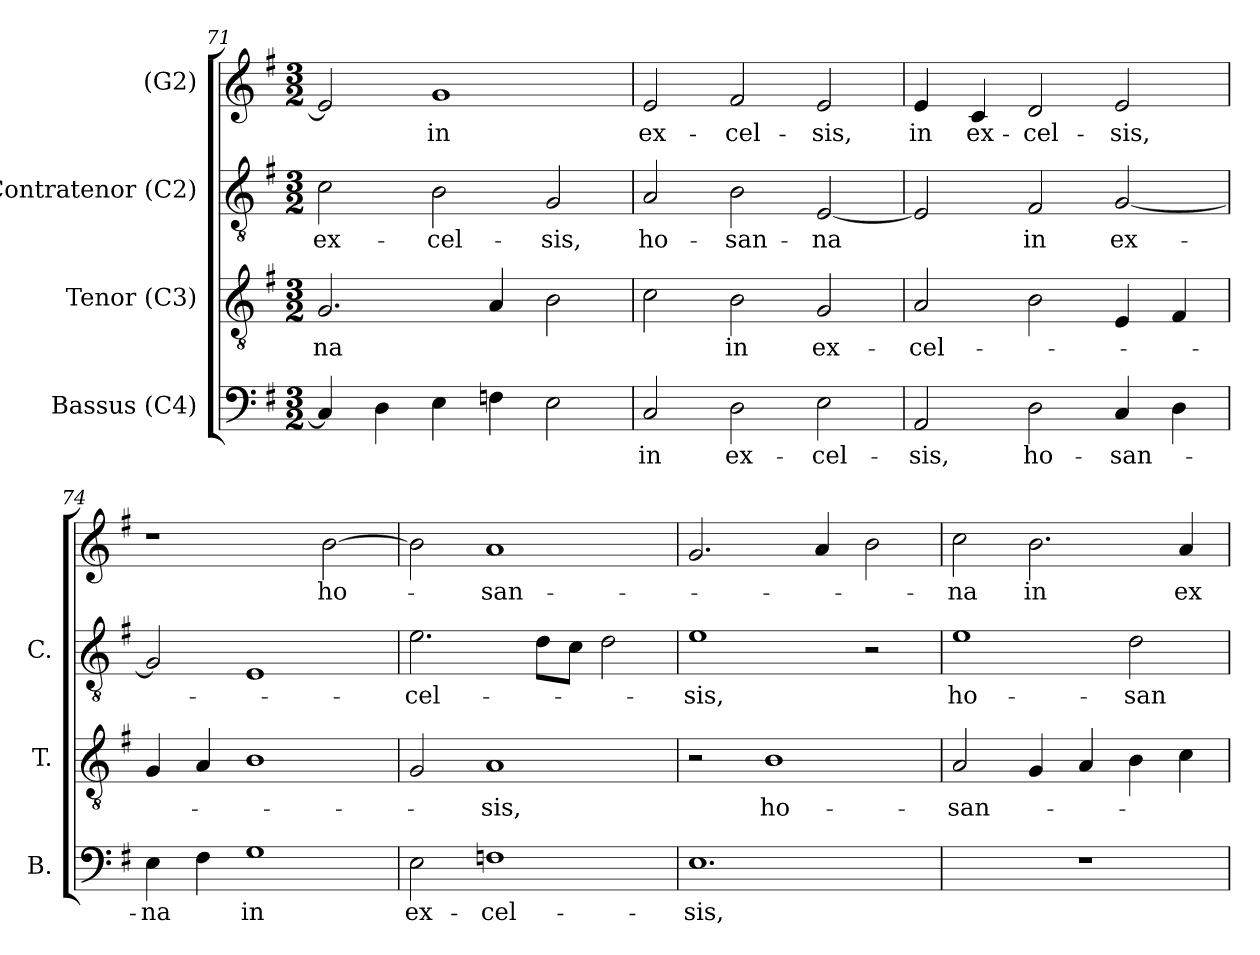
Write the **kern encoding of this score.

**kern	**text	**kern	**text	**kern	**text	**kern	**text
*part4	*part4	*part3	*part3	*part2	*part2	*part1	*part1
*staff4	*staff4	*staff3	*staff3	*staff2	*staff2	*staff1	*staff1
*I"Bassus (C4)	*	*I"Tenor (C3)	*	*I"Contratenor (C2)	*	*I"(G2)	*
*I'B.	*	*I'T.	*	*I'C.	*	*	*
*clefF4	*	*clefGv2	*	*clefGv2	*	*clefG2	*
*	*	*ITrd7c12	*	*ITrd7c12	*	*	*
*k[f#]	*	*k[f#]	*	*k[f#]	*	*k[f#]	*
*G:	*	*G:	*	*G:	*	*G:	*
*M3/2	*	*M3/2	*	*M3/2	*	*M3/2	*
=71	=71	=71	=71	=71	=71	=71	=71
!	!	!	!LO:LY:b:color=#000000	!	!	!	!
!	!	!	!	!	!LO:LY:b:color=#000000	!	!
4Ci/]	.	2.GGi/	-na	2Ci\	ex-	2ei/]	.
4Di\	.	.	.	.	.	.	.
!	!	!	!	!	!LO:LY:b:color=#000000	!	!
!	!	!	!	!	!	!	!LO:LY:b:color=#000000
4Ei\	.	.	.	2BBi\	-cel-	1gi	in
4Fi\	.	4AAi/	.	.	.	.	.
!	!	!	!	!	!LO:LY:b:color=#000000	!	!
2Ei\	.	2BBi\	.	2GGi/	-sis,	.	.
=72	=72	=72	=72	=72	=72	=72	=72
!	!LO:LY:b:color=#000000	!	!	!	!	!	!
!	!	!	!	!	!LO:LY:b:color=#000000	!	!
!	!	!	!	!	!	!	!LO:LY:b:color=#000000
2Ci/	in	2Ci\	.	2AAi/	ho-	2ei/	ex-
!	!LO:LY:b:color=#000000	!	!	!	!	!	!
!	!	!	!LO:LY:b:color=#000000	!	!	!	!
!	!	!	!	!	!LO:LY:b:color=#000000	!	!
!	!	!	!	!	!	!	!LO:LY:b:color=#000000
2Di\	ex-	2BBi\	in	2BBi\	-san-	2f#i/	-cel-
!	!LO:LY:b:color=#000000	!	!	!	!	!	!
!	!	!	!LO:LY:b:color=#000000	!	!	!	!
!	!	!	!	!	!LO:LY:b:color=#000000	!	!
!	!	!	!	!	!	!	!LO:LY:b:color=#000000
2Ei\	-cel-	2GGi/	ex-	[2EEi/	-na	2ei/	-sis,
=73	=73	=73	=73	=73	=73	=73	=73
!	!LO:LY:b:color=#000000	!	!	!	!	!	!
!	!	!	!LO:LY:b:color=#000000	!	!	!	!
!	!	!	!	!	!	!	!LO:LY:b:color=#000000
2AAi/	-sis,	2AAi/	-cel-	2EEi/]	.	4ei/	in
!	!	!	!	!	!	!	!LO:LY:b:color=#000000
.	.	.	.	.	.	4ci/	ex-
!	!LO:LY:b:color=#000000	!	!	!	!	!	!
!	!	!	!	!	!LO:LY:b:color=#000000	!	!
!	!	!	!	!	!	!	!LO:LY:b:color=#000000
2Di\	ho-	2BBi\	.	2FF#i/	in	2di/	-cel-
!	!LO:LY:b:color=#000000	!	!	!	!	!	!
!	!	!	!	!	!LO:LY:b:color=#000000	!	!
!	!	!	!	!	!	!	!LO:LY:b:color=#000000
4Ci/	-san-	4EEi/	.	[2GGi/	ex-	2ei/	-sis,
4Di\	.	4FF#i/	.	.	.	.	.
!!LO:PB:g=z
=74	=74	=74	=74	=74	=74	=74	=74
!	!LO:LY:b:color=#000000	!	!	!	!	!	!
4Ei\	-na	4GGi/	.	2GGi/]	.	1r	.
4F#i\	.	4AAi/	.	.	.	.	.
!	!LO:LY:b:color=#000000	!	!	!	!	!	!
1Gi	in	1BBi	.	1EEi	.	.	.
!	!	!	!	!	!	!	!LO:LY:b:color=#000000
.	.	.	.	.	.	[2bi\	ho-
=75	=75	=75	=75	=75	=75	=75	=75
!	!LO:LY:b:color=#000000	!	!	!	!	!	!
!	!	!	!	!	!LO:LY:b:color=#000000	!	!
2Ei\	ex-	2GGi/	.	2.Ei\	-cel-	2bi\]	.
!	!LO:LY:b:color=#000000	!	!	!	!	!	!
!	!	!	!LO:LY:b:color=#000000	!	!	!	!
!	!	!	!	!	!	!	!LO:LY:b:color=#000000
1Fi	-cel-	1AAi	-sis,	.	.	1ai	-san-
.	.	.	.	8Di\L	.	.	.
.	.	.	.	8Ci\J	.	.	.
.	.	.	.	2Di\	.	.	.
=76	=76	=76	=76	=76	=76	=76	=76
!	!LO:LY:b:color=#000000	!	!	!	!	!	!
!	!	!	!	!	!LO:LY:b:color=#000000	!	!
1.Ei	-sis,	2r	.	1Ei	-sis,	2.gi/	.
!	!	!	!LO:LY:b:color=#000000	!	!	!	!
.	.	1BBi	ho-	.	.	.	.
.	.	.	.	.	.	4ai/	.
.	.	.	.	2r	.	2bi\	.
=77	=77	=77	=77	=77	=77	=77	=77
!LO:N:vis=1	!	!	!	!	!	!	!
!	!	!	!LO:LY:b:color=#000000	!	!	!	!
!	!	!	!	!	!LO:LY:b:color=#000000	!	!
!	!	!	!	!	!	!	!LO:LY:b:color=#000000
1.r	.	2AAi/	-san-	1Ei	ho-	2cci\	-na
!	!	!	!	!	!	!	!LO:LY:b:color=#000000
.	.	4GGi/	.	.	.	2.bi\	in
.	.	4AAi/	.	.	.	.	.
!	!	!	!	!	!LO:LY:b:color=#000000	!	!
.	.	4BBi\	.	2Di\	-san-	.	.
!	!	!	!	!	!	!	!LO:LY:b:color=#000000
.	.	4Ci\	.	.	.	4ai/	ex-
=	=	=	=	=	=	=	=
*-	*-	*-	*-	*-	*-	*-	*-
